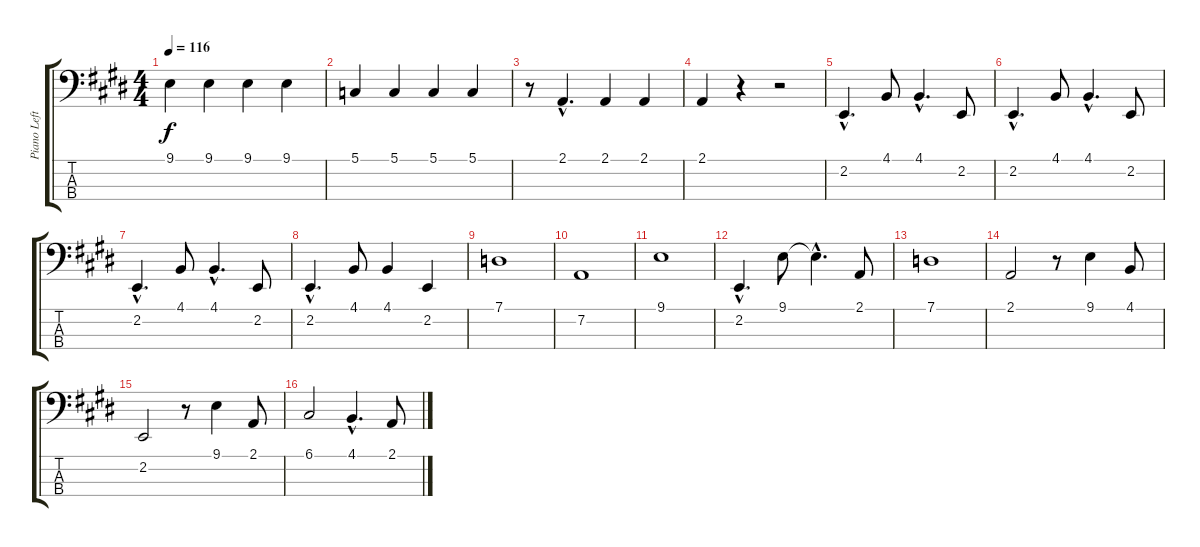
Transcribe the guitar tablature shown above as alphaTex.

\track ("Piano Left hand" "Piano Left") {instrument acousticgrandpiano}
\staff {score tabs}
\tuning (G2 D2 A1 E1) {hide}
\ts (4 4)
\tempo 116
\clef f4
\ks e
9.1.4{dy f} 9.1.4 9.1.4 9.1.4 |
5.1.4 5.1.4 5.1.4 5.1.4 |
r.8 2.1{hac}.4{d} 2.1.4 2.1.4 |
2.1.4 r.4 r.2 |
2.2{hac}.4{d} 4.1.8 4.1{hac}.4{d} 2.2.8 |
2.2{hac}.4{d} 4.1.8 4.1{hac}.4{d} 2.2.8 |
2.2{hac}.4{d} 4.1.8 4.1{hac}.4{d} 2.2.8 |
2.2{hac}.4{d} 4.1.8 4.1.4 2.2.4 |
7.1.1 |
7.2.1 |
9.1.1 |
2.2{hac}.4{d} 9.1.8 9.1{hac t}.4{d} 2.1.8 |
7.1.1 |
2.1.2 r.8 9.1.4 4.1.8 |
2.2.2 r.8 9.1.4 2.1.8 |
6.1.2 4.1{hac}.4{d} 2.1.8
